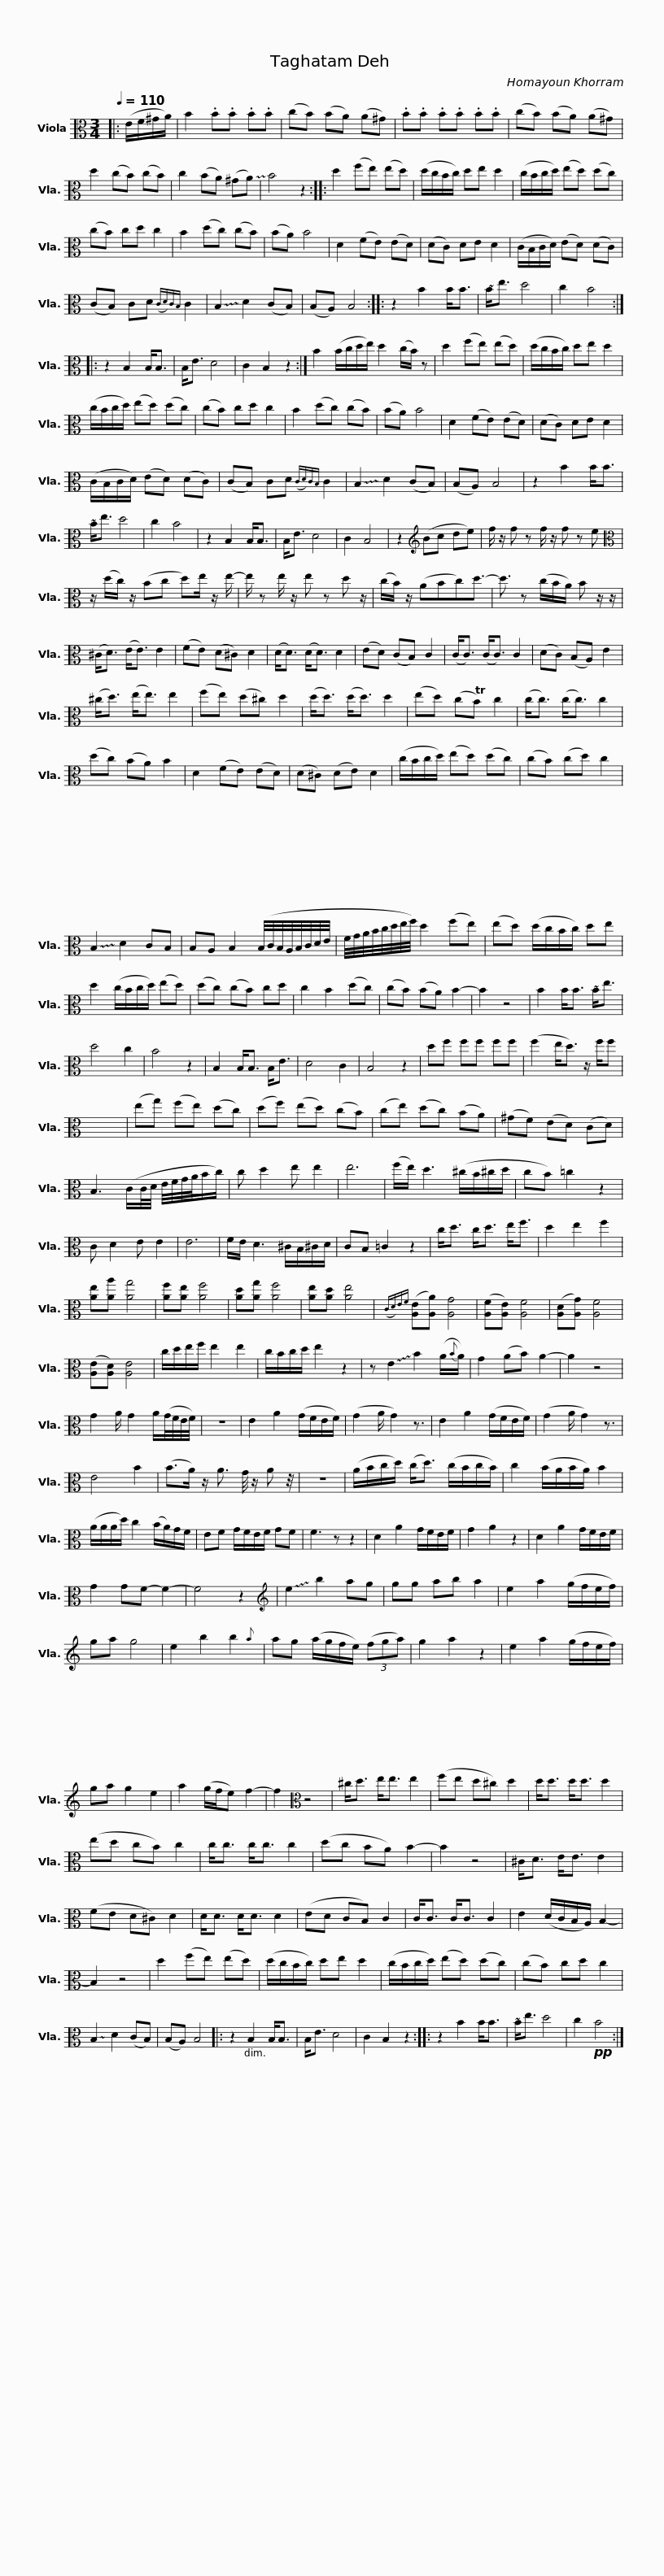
X:1
L:1/8
Q:1/4=110
M:3/4
I:linebreak $
K:C
V:1 alto
V:1
|: (E/F/^G/A/) | B2 .B.B .B.B | (cB) (BA) (A^G) | .B.B .B.B .B.B | (cB) (BA) (A^G) |$ %5
 d2 (cB) (cB) | c2 (BA) (^G!~(!A) | !~)!B4 z2 :: d2 (fe) (ed) | (d/c/B/c/) de d2 |$ %10
 (c/B/c/d/) (ed) (dc) | (cB) cd c2 | B2 (dc) (cB) | (BA) B4 | D2 (FE) (ED) | %15
 (DC) DE D2 |$ (C/B,/C/D/) (ED) (DC) | (CB,) CD({CD)CB,} C2 | !~(!B,2 !~)!D2 (CB,) | (B,A,) B,4 :: %20
 z2 B2 B<B | !~(!B<!~)!e d4 | c2 B4 ::$ z2 B,2 B,<B, | B,<E D4 | %25
 C2 B,2 z2 :| B2 (B/c/d/e/) d2 (c/B/) z | d2 (fe) (ed) |$ (d/c/B/c/) de d2 | (c/B/c/d/) (ed) (dc) | %30
 (cB) cd c2 | B2 (dc) (cB) | (BA) B4 |$ D2 (FE) (ED) | (DC) DE D2 | %35
 (C/B,/C/D/) (ED) (DC) | (CB,) CD({CD)CB,} C2 | !~(!B,2 !~)!D2 (CB,) | (B,A,) B,4 | z2 B2 B<B |$ %40
 !~(!B<!~)!e d4 | c2 B4 | z2 B,2 B,<B, | B,<E D4 | C2 B,4 | %45
 z2[K:treble] (Bc de) | f/ z/ f z f/ z/ f z e |$[K:alto] z/ (d/c/) z/ (Bc d)e/ z/ e/- | e/ z e/ z/ e z d z/ | (c/B/) z/ (ABc)d3/2- | %50
 d3/2 z (c/B/A/) B z/ z/ |$ (^C<D) (E<E) E2 | (FE) (D^C) D2 | (D<D) (D<D) D2 | (ED) (CB,) C2 | %55
 (C<C) (C<C) C2 | (DC) (B,A,) E2 | (^c<d) (e<e) e2 |$ (fe) (d^c) d2 | (d<d) (d<d) d2 | %60
 (ed) (cTB) c2 | (c<c) (c<c) c2 | (dc) (BA) B2 | D2 (FE) (ED) |$ (D^C) (DE) D2 | %65
 (c/B/c/d/) (ed) (dc) | (cB) (cd) c2 | !~(!B,2 !~)!D2 CB, | B,A, B,2 (B,/4C/4B,/4A,/4B,/4C/4D/4E/4 |$ F/4G/4A/4B/4c/4d/4e/4f/4) d2 (fe) | %70
 (ed) (d/c/B/c/) de | d2 (c/B/c/d/) (ed) | (dc) (cB) cd |$ c2 B2 (dc) | (cB) (BA) B2- | %75
 B2 z4 | B2 B<B !~(!B<!~)!e | d4 c2 | B4 z2 | B,2 B,<B, B,<E | %80
 D4 C2 | B,4 z2 |$ df ff ff | (f2 e<d) z/ f/f | x6 | %85
 (eg) (fe) (dc) | (df) (ed) (cB) | (ce) (dc) (BA) |$ (^GF) (ED) (CD) | B,3 (C/C/4D/4 E/4F/4G/4A/4B/c/) | %90
 c d2 e e2 | e6 | (f/e/) d3 (^c/B/^c/d/ | cB) =c2 z2 |$ C D2 E E2 | %95
 E6 | F/E/ D3 ^C/B,/^C/D/ | CB, =C2 z2 | c<d c<d e<f | d2 e2 f2 | %100
 [Ae][Aa] [Ag]4 |$ [Af][Ae] [Af]4 | [Ad][Ag] [Af]4 | [Ae][Ad] [Ae]4 |({CD)EF} ([A,E][A,A]) [A,G]4 | %105
 ([A,F][A,E]) [A,F]4 | ([A,D][A,G]) [A,F]4 | ([A,E][A,D]) [A,E]4 | c/d/e/f/ e2 e2 |$ c/B/c/d/ e2 z2 | %110
 z !~(!E2 !~)!B2 (A/{B}A/) | G2 (AB) A2- | A2 z4 | G2 A/ G2 A/(G/4F/4E/4F/4) | z6 | %115
 E2 A2 (G/F/E/F/) |$ (G2 A/ G2) z3/2 | E2 A2 (G/F/E/F/) | (G2 A/ G2) z3/2 | E4 B2 | %120
 (B>A) z/ A3/2 G/4 z/ A z/4 | z6 | (A/B/c/d/) (c<d) (c/B/c/B/) |$ c2 (B/A/B/A/) B2 | (A/A/A/d/) c2 (B/A/)G/F/ | %125
 EF G/F/E/F/ GF | F3 z z2 | D2 A2 G/F/E/F/ | G2 A2 z2 |$ D2 A2 G/F/E/F/ | %130
 G2 GF- F2- | F4 z2 |[K:treble] !~(!e2 !~)!b2 ag | gg ab a2 | e2 a2 (g/f/e/f/) | %135
 ga g4 | e2 b2 b2{a} |$ ag (a/g/f/e/) (3(fga) | g2 a2 z2 | e2 a2 (g/f/e/f/) | %140
 ga g2 e2 | a2 (g/f/e) f2- | f2[K:alto] z4 | ^c<d e<e e2 |$ (fe d^c) d2 | %145
 d<d d<d d2 | (ed cB) c2 | c<c c<c c2 | (dc BA) B2- | B2 z4 |$ %150
 ^C<D E<E E2 | (FE D^C) D2 | D<D D<D D2 | (ED CB,) C2 | C<C C<C C2 | %155
 E2 (D/C/B,/A,/) B,2- | B,2 z4 |$ d2 (fe) (ed) | (d/c/B/c/) de d2 | (c/B/c/d/) (ed) (dc) | %160
 (cB) cd c2 | !~(!B,2 !~)!D2 (CB,) | (B,A,) B,4 |:$ z2 B,2 B,<B, | B,<E D4 | %165
 C2 B,2 z2 :: z2 B2 B<B | !~(!B<!~)!e d4 | c2!pp! B4 :| %169
